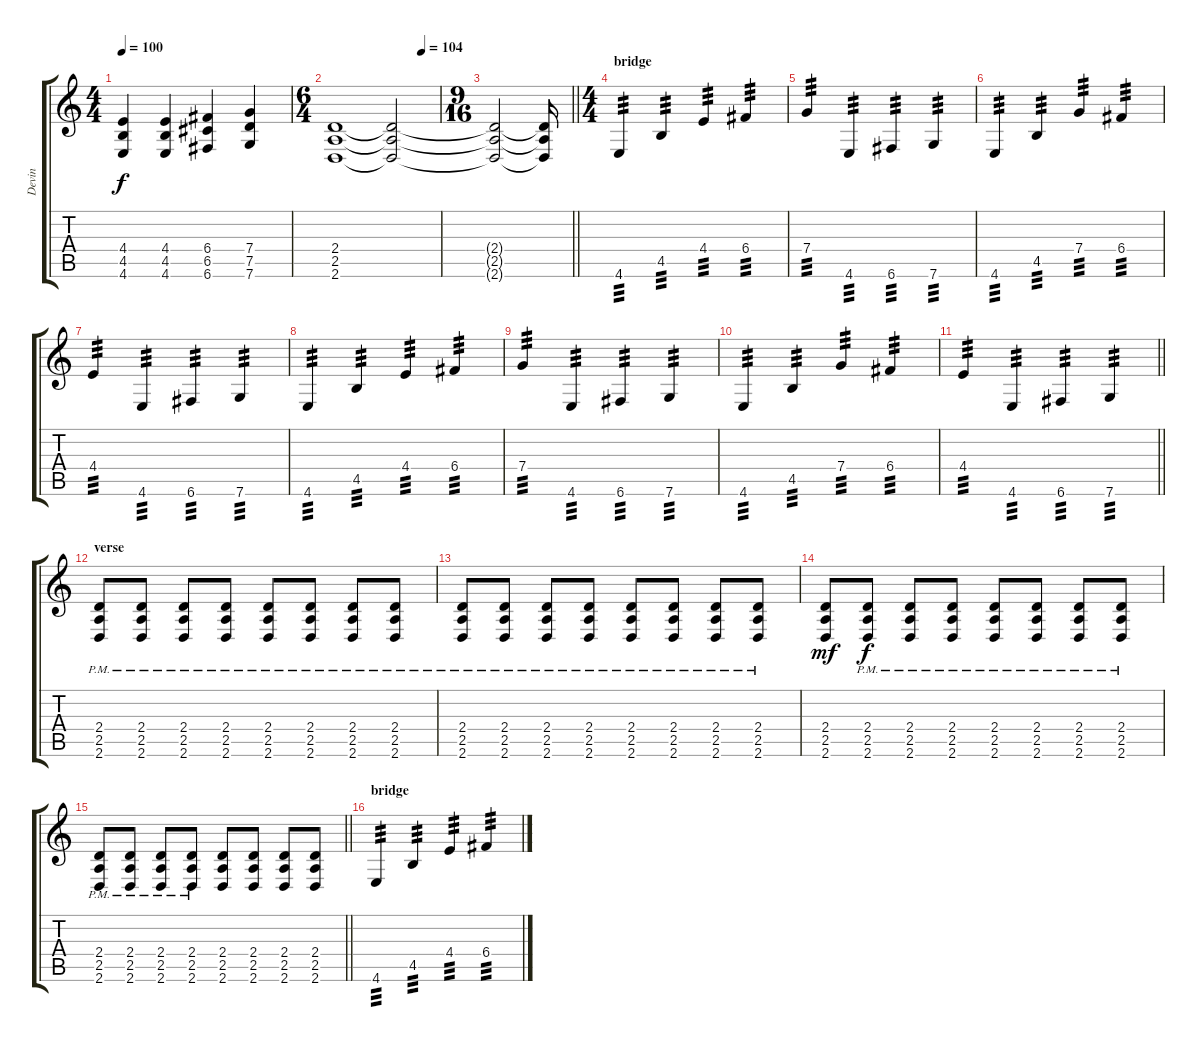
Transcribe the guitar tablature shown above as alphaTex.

\track ("Devin" "Devin") {instrument distortionguitar}
\staff {score tabs}
\tuning (E4 C4 G3 C3 G2 C2) {hide}
\ts (4 4)
\tempo 100
\clef g2
\ks c
(4.4 4.5 4.6).4{dy f} (4.4 4.5 4.6).4 (6.4 6.5 6.6).4 (7.4 7.5 7.6).4 |
\ts (6 4)
\tempo (104 0.8333333333333334)
(2.4 2.5 2.6).1 (2.4{t} 2.5{t} 2.6{t}).2 |
\ts (9 16)
\barLineRight lightlight
(2.4{t} 2.5{t} 2.6{t}).2 (2.4{t} 2.5{t} 2.6{t}).16 |
\ts (4 4)
\section ("" "bridge")
4.6.4{tp 3 volume 14} 4.5.4{tp 3} 4.4.4{tp 3} 6.4.4{tp 3} |
7.4.4{tp 3} 4.6.4{tp 3} 6.6.4{tp 3} 7.6.4{tp 3} |
4.6.4{tp 3} 4.5.4{tp 3} 7.4.4{tp 3} 6.4.4{tp 3} |
4.4.4{tp 3} 4.6.4{tp 3} 6.6.4{tp 3} 7.6.4{tp 3} |
4.6.4{tp 3 volume 14} 4.5.4{tp 3} 4.4.4{tp 3} 6.4.4{tp 3} |
7.4.4{tp 3} 4.6.4{tp 3} 6.6.4{tp 3} 7.6.4{tp 3} |
4.6.4{tp 3} 4.5.4{tp 3} 7.4.4{tp 3} 6.4.4{tp 3} |
\barLineRight lightlight
4.4.4{tp 3} 4.6.4{tp 3} 6.6.4{tp 3} 7.6.4{tp 3} |
\section ("" "verse")
(2.4{pm} 2.5{pm} 2.6{pm}).8{volume 11} (2.4{pm} 2.5{pm} 2.6{pm}).8 (2.4{pm} 2.5{pm} 2.6{pm}).8 (2.4{pm} 2.5{pm} 2.6{pm}).8 (2.4{pm} 2.5{pm} 2.6{pm}).8 (2.4{pm} 2.5{pm} 2.6{pm}).8 (2.4{pm} 2.5{pm} 2.6{pm}).8 (2.4{pm} 2.5{pm} 2.6{pm}).8 |
(2.4{pm} 2.5{pm} 2.6{pm}).8 (2.4{pm} 2.5{pm} 2.6{pm}).8 (2.4{pm} 2.5{pm} 2.6{pm}).8 (2.4{pm} 2.5{pm} 2.6{pm}).8 (2.4{pm} 2.5{pm} 2.6{pm}).8 (2.4{pm} 2.5{pm} 2.6{pm}).8 (2.4{pm} 2.5{pm} 2.6{pm}).8 (2.4{pm} 2.5{pm} 2.6{pm}).8 |
(2.4 2.5 2.6).8{dy mf} (2.4{pm} 2.5{pm} 2.6{pm}).8{dy f} (2.4{pm} 2.5{pm} 2.6{pm}).8 (2.4{pm} 2.5{pm} 2.6{pm}).8 (2.4{pm} 2.5{pm} 2.6{pm}).8 (2.4{pm} 2.5{pm} 2.6{pm}).8 (2.4{pm} 2.5{pm} 2.6{pm}).8 (2.4{pm} 2.5{pm} 2.6{pm}).8 |
\barLineRight lightlight
(2.4{pm} 2.5{pm} 2.6{pm}).8 (2.4{pm} 2.5{pm} 2.6{pm}).8 (2.4{pm} 2.5{pm} 2.6{pm}).8 (2.4{pm} 2.5{pm} 2.6{pm}).8 (2.4 2.5 2.6).8 (2.4 2.5 2.6).8 (2.4 2.5 2.6).8 (2.4 2.5 2.6).8 |
\section ("" "bridge")
4.6.4{tp 3 volume 14} 4.5.4{tp 3} 4.4.4{tp 3} 6.4.4{tp 3}
